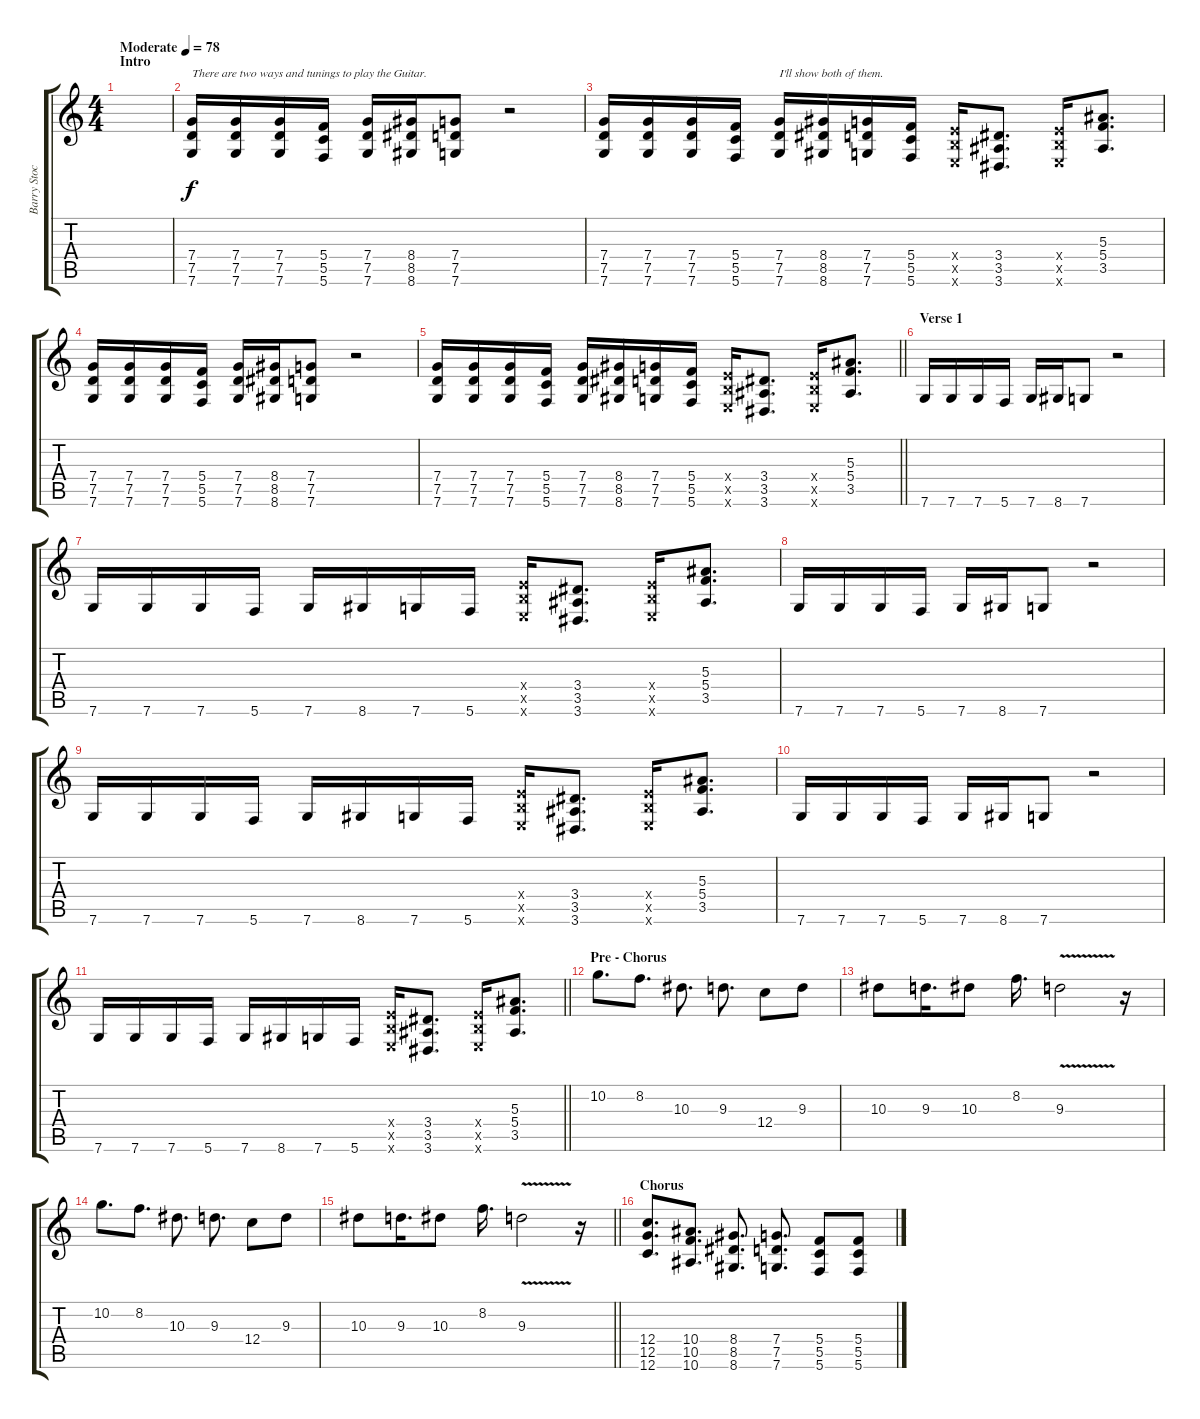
\track ("Barry Stock (Lead Guitar)" "Barry Stoc") {instrument overdrivenguitar}
\staff {score tabs}
\tuning (D4 A3 F3 C3 G2 C2) {hide}
\ts (4 4)
\section ("" "Intro")
\tempo (78 "Moderate")
\clef g2
\ks c
|
(7.4 7.5 7.6).16{txt "There are two ways and tunings to play the Guitar."} (7.4 7.5 7.6).16 (7.4 7.5 7.6).16 (5.4 5.5 5.6).16 (7.4 7.5 7.6).16 (8.4 8.5 8.6).16 (7.4 7.5 7.6).8 r.2 |
(7.4 7.5 7.6).16 (7.4 7.5 7.6).16 (7.4 7.5 7.6).16 (5.4 5.5 5.6).16 (7.4 7.5 7.6).16{txt "I'll show both of them."} (8.4 8.5 8.6).16 (7.4 7.5 7.6).16 (5.4 5.5 5.6).16 (4.4{x} 4.5{x} 4.6{x}).16 (3.4 3.5 3.6).8{d} (4.4{x} 4.5{x} 4.6{x}).16 (5.3 5.4 3.5).8{d} |
(7.4 7.5 7.6).16 (7.4 7.5 7.6).16 (7.4 7.5 7.6).16 (5.4 5.5 5.6).16 (7.4 7.5 7.6).16 (8.4 8.5 8.6).16 (7.4 7.5 7.6).8 r.2 |
\barLineRight lightlight
(7.4 7.5 7.6).16 (7.4 7.5 7.6).16 (7.4 7.5 7.6).16 (5.4 5.5 5.6).16 (7.4 7.5 7.6).16 (8.4 8.5 8.6).16 (7.4 7.5 7.6).16 (5.4 5.5 5.6).16 (4.4{x} 4.5{x} 4.6{x}).16 (3.4 3.5 3.6).8{d} (4.4{x} 4.5{x} 4.6{x}).16 (5.3 5.4 3.5).8{d} |
\section ("" "Verse 1")
7.6.16 7.6.16 7.6.16 5.6.16 7.6.16 8.6.16 7.6.8 r.2 |
7.6.16 7.6.16 7.6.16 5.6.16 7.6.16 8.6.16 7.6.16 5.6.16 (4.4{x} 4.5{x} 4.6{x}).16 (3.4 3.5 3.6).8{d} (4.4{x} 4.5{x} 4.6{x}).16 (5.3 5.4 3.5).8{d} |
7.6.16 7.6.16 7.6.16 5.6.16 7.6.16 8.6.16 7.6.8 r.2 |
7.6.16 7.6.16 7.6.16 5.6.16 7.6.16 8.6.16 7.6.16 5.6.16 (4.4{x} 4.5{x} 4.6{x}).16 (3.4 3.5 3.6).8{d} (4.4{x} 4.5{x} 4.6{x}).16 (5.3 5.4 3.5).8{d} |
7.6.16 7.6.16 7.6.16 5.6.16 7.6.16 8.6.16 7.6.8 r.2 |
\barLineRight lightlight
7.6.16 7.6.16 7.6.16 5.6.16 7.6.16 8.6.16 7.6.16 5.6.16 (4.4{x} 4.5{x} 4.6{x}).16 (3.4 3.5 3.6).8{d} (4.4{x} 4.5{x} 4.6{x}).16 (5.3 5.4 3.5).8{d} |
\section ("" "Pre - Chorus")
10.2.8{d instrument electricguitarclean} 8.2.8{d} 10.3.8{d} 9.3.8{d} 12.4.8 9.3.8 |
10.3.8 9.3.16{d} 10.3.8 8.2.16{d} 9.3{v}.2 r.16 |
10.2.8{d} 8.2.8{d} 10.3.8{d} 9.3.8{d} 12.4.8 9.3.8 |
\barLineRight lightlight
10.3.8 9.3.16{d} 10.3.8 8.2.16{d} 9.3{v}.2 r.16 |
\section ("" "Chorus")
(12.4 12.5 12.6).8{d instrument distortionguitar} (10.4 10.5 10.6).8{d} (8.4 8.5 8.6).8{d} (7.4 7.5 7.6).8{d} (5.4 5.5 5.6).8 (5.4 5.5 5.6).8
